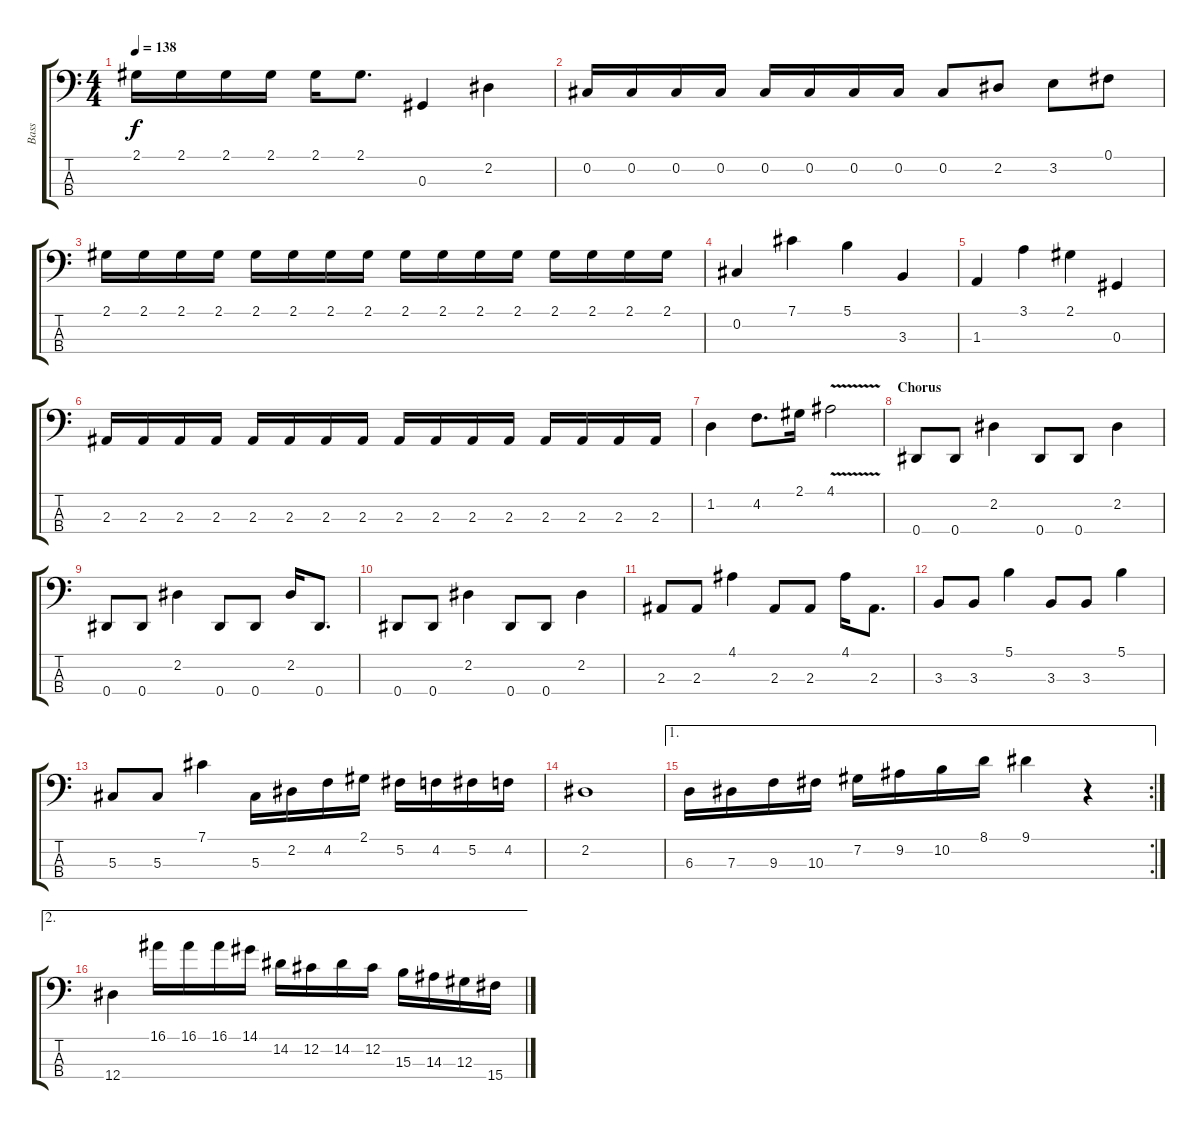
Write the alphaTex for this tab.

\track ("Bass" "Bass") {instrument electricbasspick}
\staff {score tabs}
\tuning (Gb2 Db2 Ab1 Eb1) {hide}
\ts (4 4)
\tempo 138
\clef f4
\ks c
2.1.16{dy f} 2.1.16 2.1.16 2.1.16 2.1.16 2.1.8{d} 0.3.4 2.2.4 |
0.2.16 0.2.16 0.2.16 0.2.16 0.2.16 0.2.16 0.2.16 0.2.16 0.2.8 2.2.8 3.2.8 0.1.8 |
2.1.16 2.1.16 2.1.16 2.1.16 2.1.16 2.1.16 2.1.16 2.1.16 2.1.16 2.1.16 2.1.16 2.1.16 2.1.16 2.1.16 2.1.16 2.1.16 |
0.2.4 7.1.4 5.1.4 3.3.4 |
1.3.4 3.1.4 2.1.4 0.3.4 |
2.3.16 2.3.16 2.3.16 2.3.16 2.3.16 2.3.16 2.3.16 2.3.16 2.3.16 2.3.16 2.3.16 2.3.16 2.3.16 2.3.16 2.3.16 2.3.16 |
1.2.4 4.2.8{d} 2.1.16 4.1{v}.2 |
\section ("" "Chorus")
0.4.8 0.4.8 2.2.4 0.4.8 0.4.8 2.2.4 |
0.4.8 0.4.8 2.2.4 0.4.8 0.4.8 2.2.16 0.4.8{d} |
0.4.8 0.4.8 2.2.4 0.4.8 0.4.8 2.2.4 |
2.3.8 2.3.8 4.1.4 2.3.8 2.3.8 4.1.16 2.3.8{d} |
3.3.8 3.3.8 5.1.4 3.3.8 3.3.8 5.1.4 |
5.3.8 5.3.8 7.1.4 5.3.16 2.2.16 4.2.16 2.1.16 5.2.16 4.2.16 5.2.16 4.2.16 |
2.2.1 |
\ae 1
\rc 2
6.3.16 7.3.16 9.3.16 10.3.16 7.2.16 9.2.16 10.2.16 8.1.16 9.1.4 r.4 |
\ae 2
12.4.4 16.1.16 16.1.16 16.1.16 14.1.16 14.2.16 12.2.16 14.2.16 12.2.16 15.3.16 14.3.16 12.3.16 15.4.16
